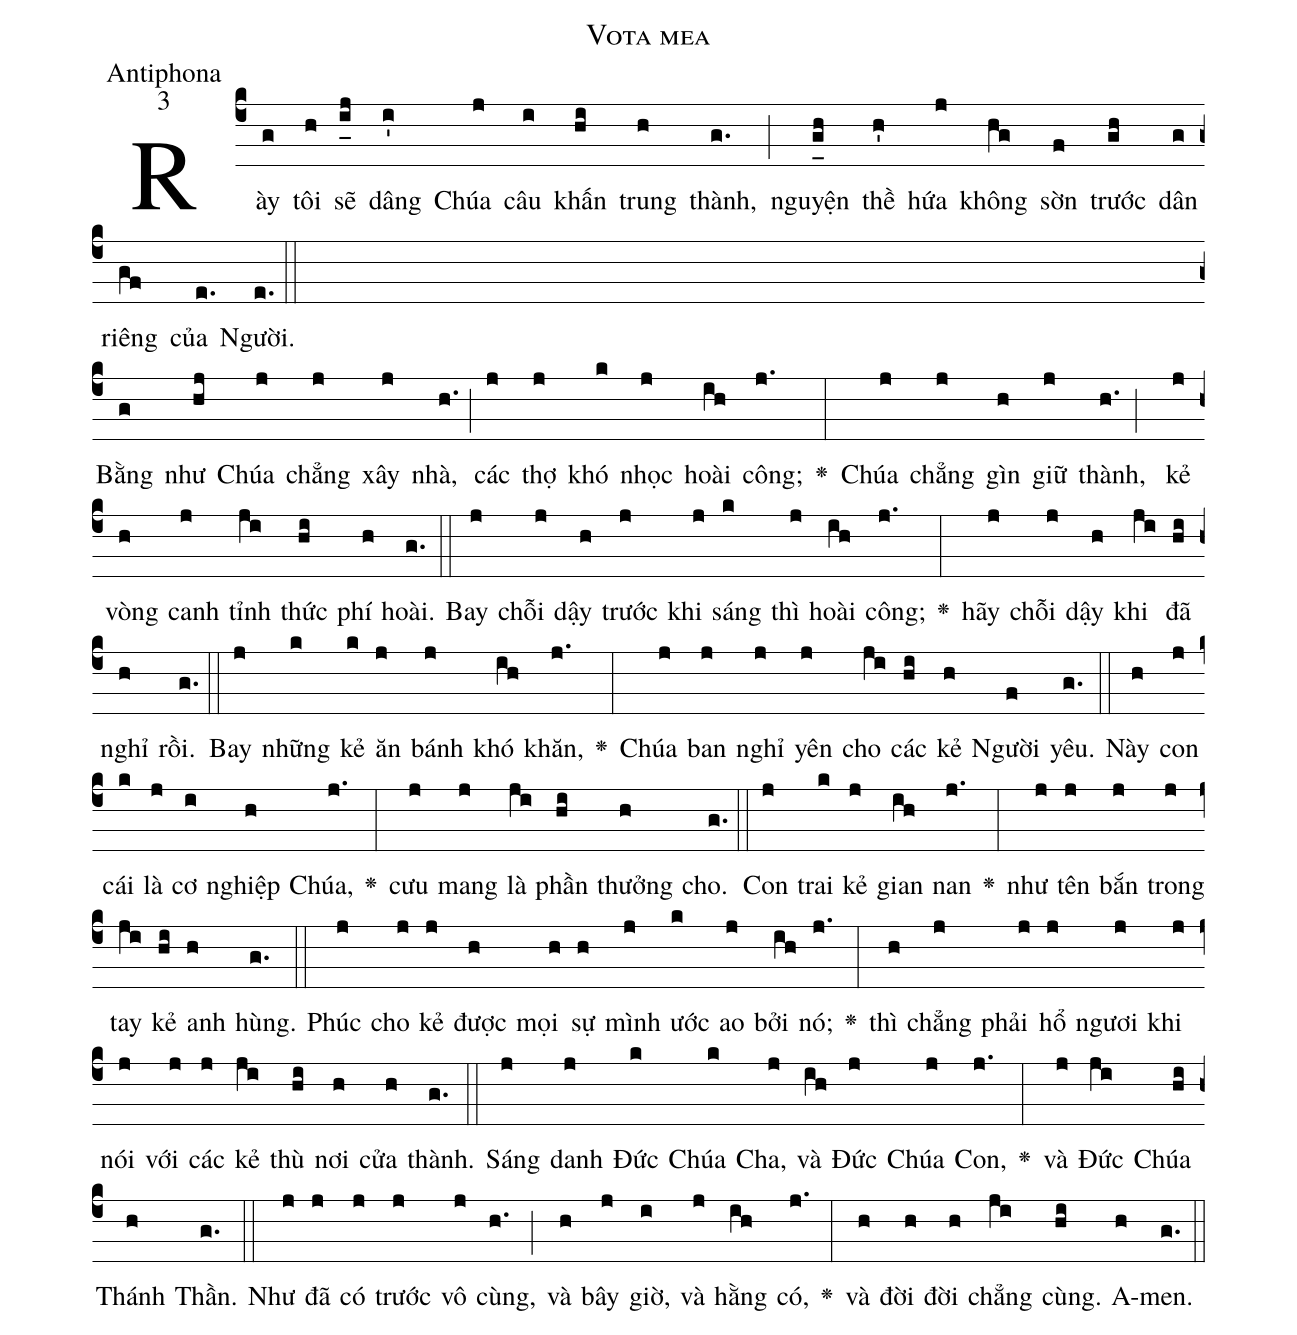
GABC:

name:Vota mea;
office-part:Antiphona;
mode:3;
%%
(c4)Rày(g) tôi(h) sẽ(i_[uh:l]j) dâng(i') Chúa(j) câu(i) khấn(hi) trung(h) thành,(g.) (;) nguyện(g_[uh:l]h) thề(h') hứa(j) không(hg) sờn(f) trước(gh) dân(g) riêng(gf) của(e.) Người.(e.) (::Z)
Bằng(g) như(hj) Chúa(j) chẳng(j) xây(j) nhà,(h.) (;) các(j) thợ(j) khó(k) nhọc(j) hoài(ih) công;(j.) <v>\greheightstar</v>(:) Chúa(j) chẳng(j) gìn(h) giữ(j) thành,(h.;) kẻ(j) vòng(h) canh(j) tỉnh(ji) thức(hi) phí(h) hoài.(g.) (::)
Bay(j) chỗi(j) dậy(h) trước(j) khi(j) sáng(k) thì(j) hoài(ih) công;(j.) <v>\greheightstar</v>(:) hãy(j) chỗi(j) dậy(h) khi(ji) đã(hi) nghỉ(h) rồi.(g.) (::)
Bay(j) những(k) kẻ(k) ăn(j) bánh(j) khó(ih) khăn,(j.) <v>\greheightstar</v>(:) Chúa(j) ban(j) nghỉ(j) yên(j) cho(ji) các(hi) kẻ(h) Người(f) yêu.(g.) (::)
Này(h) con(j) cái(k) là(j) cơ(i) nghiệp(h) Chúa,(j.) <v>\greheightstar</v>(:) cưu(j) mang(j) là(ji) phần(hi) thưởng(h) cho.(g.) (::)
Con(j) trai(k) kẻ(j) gian(ih) nan(j.) <v>\greheightstar</v>(:) như(j) tên(j) bắn(j) trong(j) tay(ji) kẻ(hi) anh(h) hùng.(g.) (::)
Phúc(j) cho(j) kẻ(j) được(h) mọi(h) sự(h) mình(j) ước(k) ao(j) bởi(ih) nó;(j.) <v>\greheightstar</v>(:) thì(h) chẳng(j) phải(j) hổ(j) ngươi(j) khi(j) nói(j) với(j) các(j) kẻ(ji) thù(hi) nơi(h) cửa(h) thành.(g.) (::)
Sáng(j) danh(j) Đức(k) Chúa(k) Cha,(j) và(ih) Đức(j) Chúa(j) Con,(j.) <v>\greheightstar</v>(:) và(j) Đức(ji) Chúa(hi) Thánh(h) Thần.(g.) (::)
Như(j) đã(j) có(j) trước(j) vô(j) cùng,(h.) (;) và(h) bây(j) giờ,(i) và(j) hằng(ih) có,(j.) <v>\greheightstar</v>(:) và(h) đời(h) đời(h) chẳng(ji) cùng.(hi) A-(h)men.(g.) (::)
